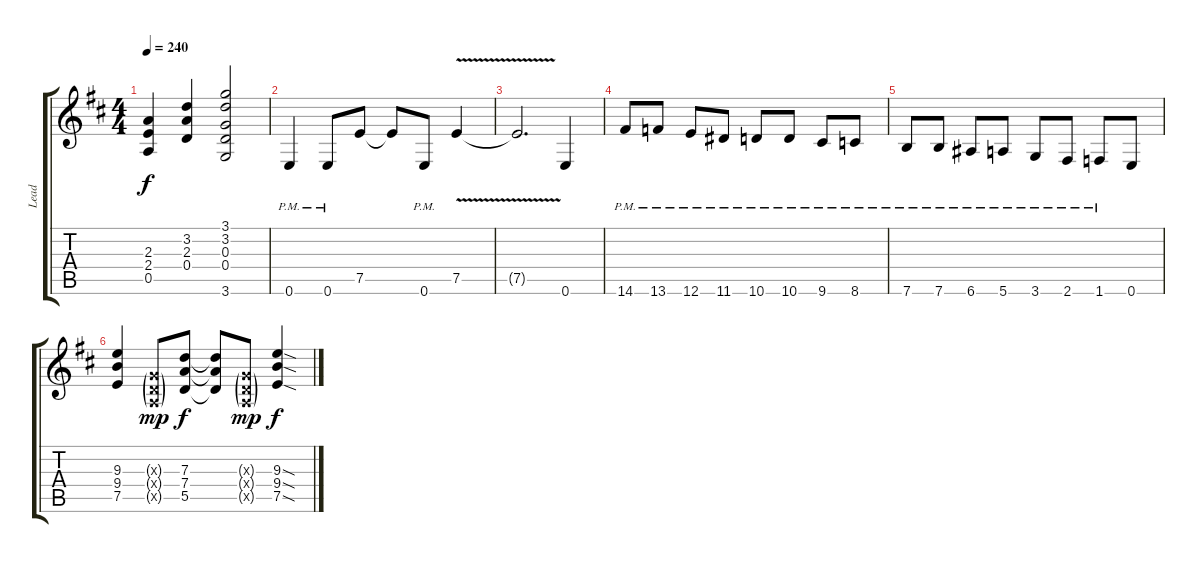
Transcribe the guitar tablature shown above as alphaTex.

\track ("Lead" "Lead") {instrument overdrivenguitar}
\staff {score tabs}
\tuning (E4 B3 G3 D3 A2 E2) {hide}
\ts (4 4)
\tempo 240
\clef g2
\ks d
(2.3{t} 2.4{t} 0.5{t}).4{dy f} (3.2 2.3 0.4).4 (3.1 3.2 0.3 0.4 3.6).2 |
0.6{pm}.4 0.6{pm}.8 7.5.8 7.5{t}.8 0.6{pm}.8 7.5{v}.4 |
7.5{v t}.2{d} 0.6.4 |
14.6{pm}.8 13.6{pm}.8 12.6{pm}.8 11.6{pm}.8 10.6{pm}.8 10.6{pm}.8 9.6{pm}.8 8.6{pm}.8 |
7.6{pm}.8 7.6{pm}.8 6.6{pm}.8 5.6{pm}.8 3.6{pm}.8 2.6{pm}.8 1.6{pm}.8 0.6.8 |
(9.3 9.4 7.5).4 (0.3{g x} 0.4{g x} 0.5{g x}).8{dy mp} (7.3 7.4 5.5).8{dy f} (7.3{t} 7.4{t} 5.5{t}).8 (0.3{g x} 0.4{g x} 0.5{g x}).8{dy mp} (9.3{sod} 9.4{sod} 7.5{sod}).4{dy f}
